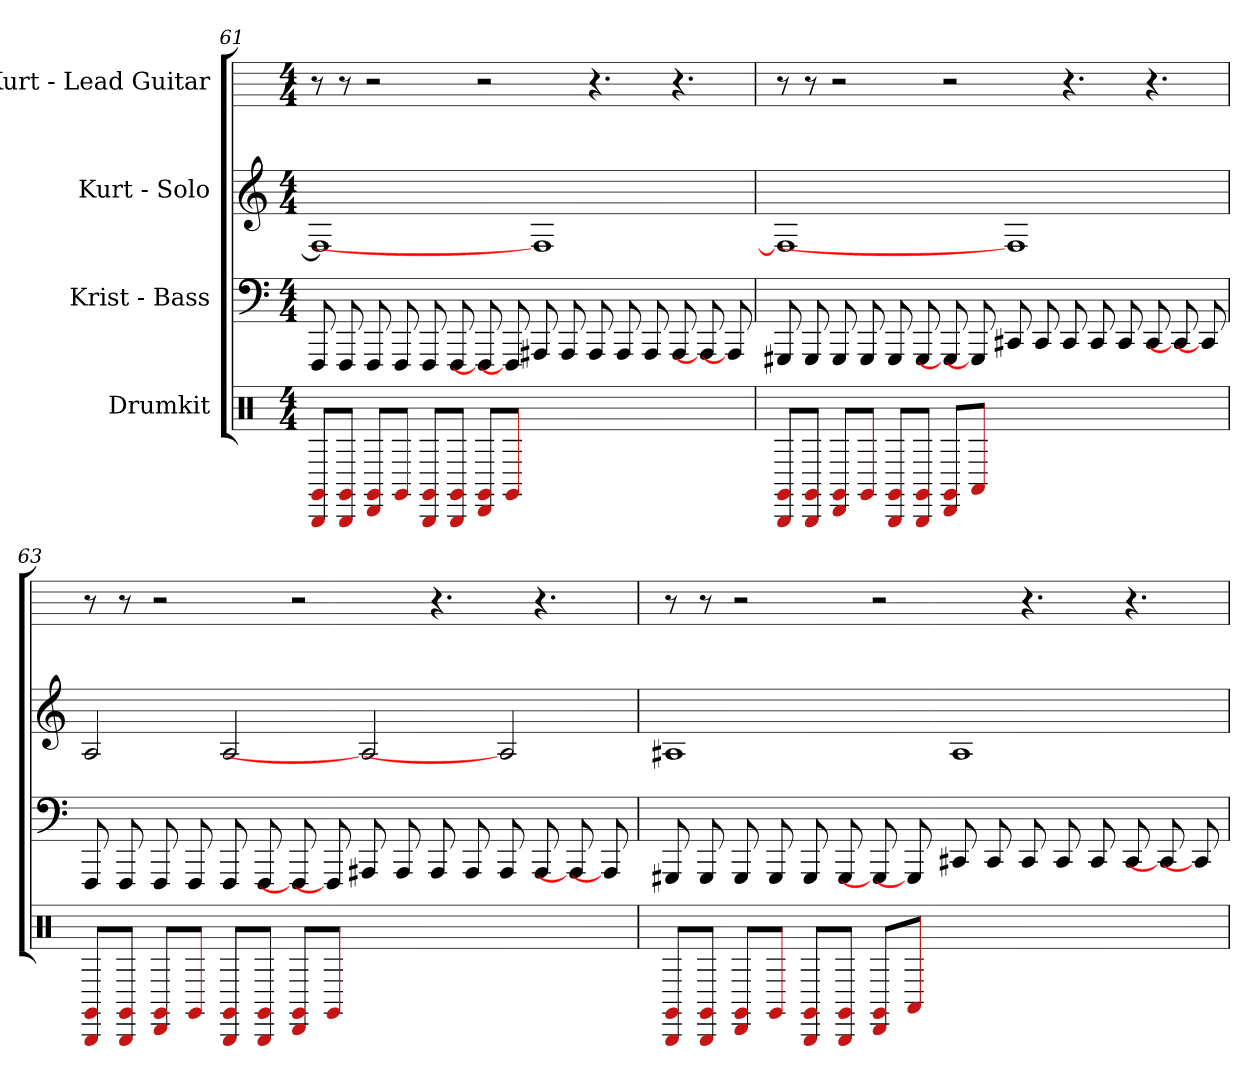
**kern	**kern	**kern	**kern
*part4	*part3	*part2	*part1
*staff4	*staff3	*staff2	*staff1
*I"Drumkit	*I"Krist - Bass	*I"Kurt - Solo	*I"Kurt - Lead Guitar
*clefX	*	*	*
*k[]	*k[]	*k[]	*k[]
*M4/4	*M4/4	*M4/4	*M4/4
=61	=61	=61	=61
8BBB/ 8GG#/L	8FFF	1F]	8r
8BBB/ 8GG#/J	8FFF	.	8r
8DD/ 8GG#/L	8FFF	.	2r
8GG#/J	8FFF	.	.
8BBB/ 8GG#/L	8FFF	.	.
8BBB/ 8GG#/J	8FFF	.	.
8DD/ 8GG#/L	8FFF]	.	2r
8GG#/J	8FFF]	.	.
1ryy	8AAA#	1F]	.
.	8AAA#	.	.
.	8AAA#	.	4.r
.	8AAA#	.	.
.	8AAA#	.	.
.	8AAA#	.	4.r
.	8AAA#]	.	.
.	8AAA#]	.	.
=62	=62	=62	=62
8BBB/ 8GG#/L	8GGG#	1F]	8r
8BBB/ 8GG#/J	8GGG#	.	8r
8DD/ 8GG#/L	8GGG#	.	2r
8GG#/J	8GGG#	.	.
8BBB/ 8GG#/L	8GGG#	.	.
8BBB/ 8GG#/J	8GGG#	.	.
8DD/ 8GG#/L	8GGG#]	.	2r
8AA#/J	8GGG#]	.	.
1ryy	8CC#	1F]	.
.	8CC#	.	.
.	8CC#	.	4.r
.	8CC#	.	.
.	8CC#	.	.
.	8CC#	.	4.r
.	8CC#]	.	.
.	8CC#]	.	.
=63	=63	=63	=63
8BBB/ 8GG#/L	8FFF	2A	8r
8BBB/ 8GG#/J	8FFF	.	8r
8DD/ 8GG#/L	8FFF	.	2r
8GG#/J	8FFF	.	.
8BBB/ 8GG#/L	8FFF	2A	.
8BBB/ 8GG#/J	8FFF	.	.
8DD/ 8GG#/L	8FFF]	.	2r
8GG#/J	8FFF]	.	.
1ryy	8AAA#	2A]	.
.	8AAA#	.	.
.	8AAA#	.	4.r
.	8AAA#	.	.
.	8AAA#	2A]	.
.	8AAA#	.	4.r
.	8AAA#]	.	.
.	8AAA#]	.	.
=64	=64	=64	=64
8BBB/ 8GG#/L	8GGG#	1A#	8r
8BBB/ 8GG#/J	8GGG#	.	8r
8DD/ 8GG#/L	8GGG#	.	2r
8GG#/J	8GGG#	.	.
8BBB/ 8GG#/L	8GGG#	.	.
8BBB/ 8GG#/J	8GGG#	.	.
8DD/ 8GG#/L	8GGG#]	.	2r
8AA#/J	8GGG#]	.	.
1ryy	8CC#	1A#	.
.	8CC#	.	.
.	8CC#	.	4.r
.	8CC#	.	.
.	8CC#	.	.
.	8CC#	.	4.r
.	8CC#]	.	.
.	8CC#]	.	.
=	=	=	=
*-	*-	*-	*-
